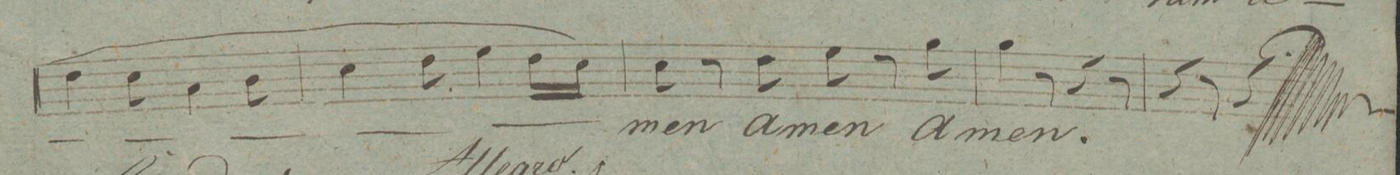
**kern	**text	**dynam
*I"Canto.	*	*
*clefC1	*	*
*k[f#c#g#]	*	*
*M6/8	*	*
(4b\	.	.
8a\	.	.
4f#\	.	.
8g#\	.	.
=58	=58	=58
4a\	.	.
8b\	.	.
4cc#\	.	.
16b\LL	.	.
16a\JJ)	.	.
=59	=59	=59
8a\	-men	.
8r	.	.
8b\	A-	.
8cc#\	-men	.
8r	.	.
8ee\	A-	.
=60	=60	=60
4ee\	-men.	.
8r	.	.
4r	.	.
8r	.	.
=61	=61	=61
8r	.	.
4r	.	.
4r;	.	.
8ryy	.	.
==	==	==
*-	*-	*-
